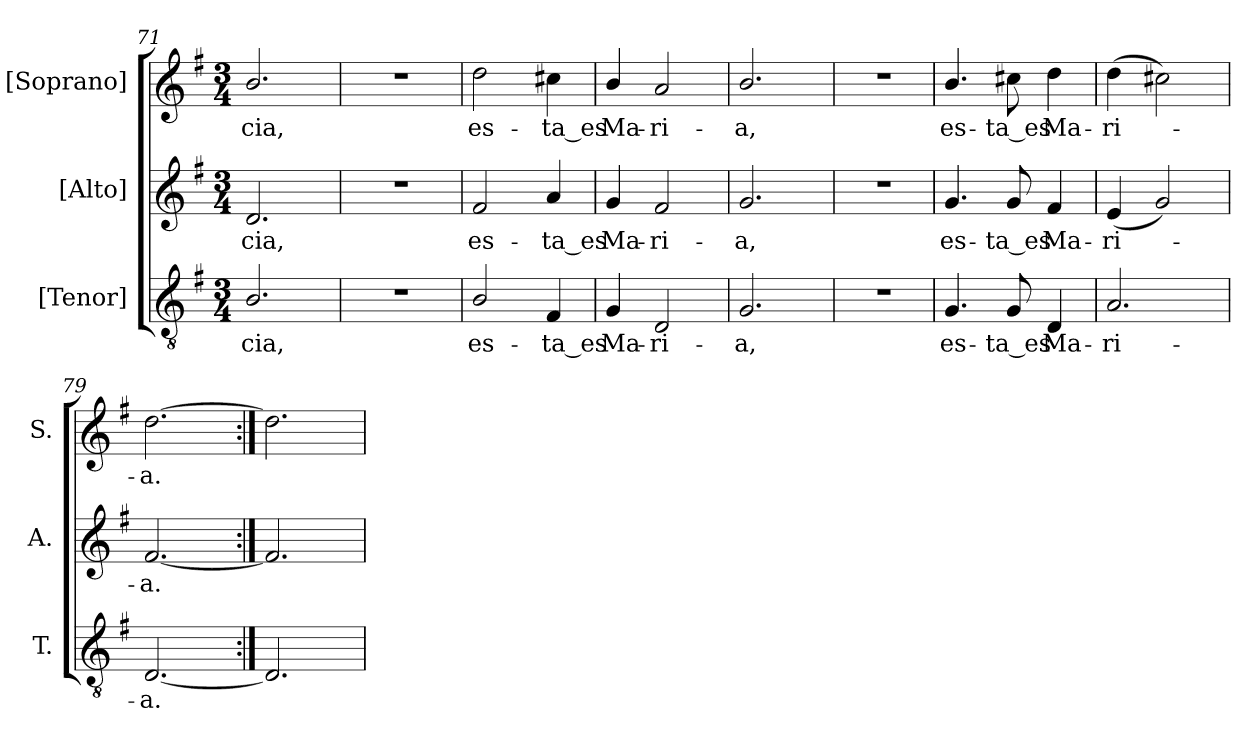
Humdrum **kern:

**kern	**text	**kern	**text	**kern	**text
*part3	*part3	*part2	*part2	*part1	*part1
*staff3	*staff3	*staff2	*staff2	*staff1	*staff1
*I"[Tenor]	*	*I"[Alto]	*	*I"[Soprano]	*
*I'T.	*	*I'A.	*	*I'S.	*
*clefGv2	*	*clefG2	*	*clefG2	*
*ITrd7c12	*	*	*	*	*
*k[f#]	*	*k[f#]	*	*k[f#]	*
*G:	*	*G:	*	*G:	*
*M3/4	*	*M3/4	*	*M3/4	*
=71	=71	=71	=71	=71	=71
!	!LO:LY:b:color=#000000	!	!	!	!
!	!	!	!LO:LY:b:color=#000000	!	!
!	!	!	!	!	!LO:LY:b:color=#000000
2.BBi/	-cia,	2.di/	-cia,	2.bi/	-cia,
=72	=72	=72	=72	=72	=72
!LO:N:vis=1	!	!LO:N:vis=1	!	!LO:N:vis=1	!
2.r	.	2.r	.	2.r	.
=73	=73	=73	=73	=73	=73
!	!LO:LY:b:color=#000000	!	!	!	!
!	!	!	!LO:LY:b:color=#000000	!	!
!	!	!	!	!	!LO:LY:b:color=#000000
2BBi/	es-	2f#i/	es-	2ddi\	es-
!	!LO:LY:b:color=#000000	!	!	!	!
!	!	!	!LO:LY:b:color=#000000	!	!
!	!	!	!	!	!LO:LY:b:color=#000000
4FF#i/	-ta_es	4ai/	-ta_es	4cc#Xi\	-ta_es
=74	=74	=74	=74	=74	=74
!	!LO:LY:b:color=#000000	!	!	!	!
!	!	!	!LO:LY:b:color=#000000	!	!
!	!	!	!	!	!LO:LY:b:color=#000000
4GGi/	Ma-	4gi/	Ma-	4bi/	Ma-
!	!LO:LY:b:color=#000000	!	!	!	!
!	!	!	!LO:LY:b:color=#000000	!	!
!	!	!	!	!	!LO:LY:b:color=#000000
2DDi/	-ri-	2f#i/	-ri-	2ai/	-ri-
!!LO:LB:g=z
=75	=75	=75	=75	=75	=75
!	!LO:LY:b:color=#000000	!	!	!	!
!	!	!	!LO:LY:b:color=#000000	!	!
!	!	!	!	!	!LO:LY:b:color=#000000
2.GGi/	-a,	2.gi/	-a,	2.bi/	-a,
=76	=76	=76	=76	=76	=76
!LO:N:vis=1	!	!LO:N:vis=1	!	!LO:N:vis=1	!
2.r	.	2.r	.	2.r	.
=77	=77	=77	=77	=77	=77
!	!LO:LY:b:color=#000000	!	!	!	!
!	!	!	!LO:LY:b:color=#000000	!	!
!	!	!	!	!	!LO:LY:b:color=#000000
4.GGi/	es-	4.gi/	es-	4.bi/	es-
!	!LO:LY:b:color=#000000	!	!	!	!
!	!	!	!LO:LY:b:color=#000000	!	!
!	!	!	!	!	!LO:LY:b:color=#000000
8GGi/	-ta_es	8gi/	-ta_es	8cc#Xi\	-ta_es
!	!LO:LY:b:color=#000000	!	!	!	!
!	!	!	!LO:LY:b:color=#000000	!	!
!	!	!	!	!	!LO:LY:b:color=#000000
4DDi/	Ma-	4f#i/	Ma-	4ddi\	Ma-
=78	=78	=78	=78	=78	=78
!	!LO:LY:b:color=#000000	!	!	!	!
!	!	!	!LO:LY:b:color=#000000	!	!
!	!	!	!	!	!LO:LY:b:color=#000000
2.AAi/	-ri-	(4ei/	-ri-	(4ddi\	-ri-
.	.	2gi/)	.	2cc#Xi\)	.
=79	=79	=79	=79	=79	=79
!	!LO:LY:b:color=#000000	!	!	!	!
!	!	!	!LO:LY:b:color=#000000	!	!
!	!	!	!	!	!LO:LY:b:color=#000000
[2.DDi	-a.	[2.f#i	-a.	[2.ddi	-a.
=80:|!	=80:|!	=80:|!	=80:|!	=80:|!	=80:|!
2.DDi]	.	2.f#i]	.	2.ddi]	.
=	=	=	=	=	=
*-	*-	*-	*-	*-	*-
